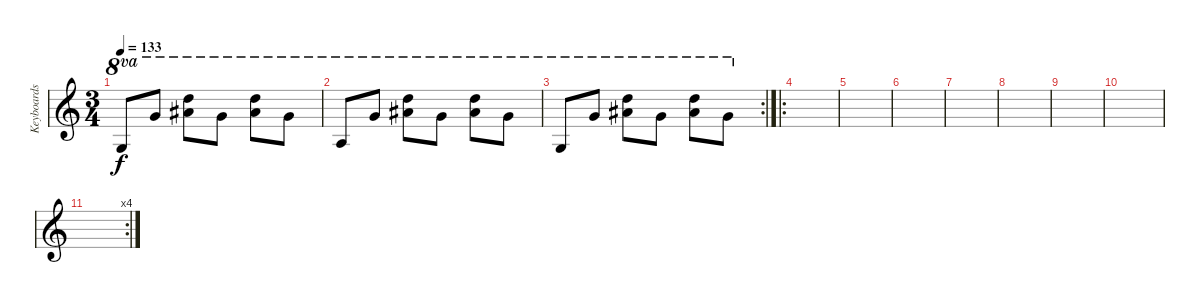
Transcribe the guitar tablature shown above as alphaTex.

\track ("Keyboards" "Keyboards") {instrument acousticgrandpiano}
\staff {score}
\tuning (E4 B3 G3 D3 A2 E2) {hide}
\ts (3 4)
\tempo 133
\clef g2
\ks aminor
12.3.8{ot 8va dy f} 15.1.8{ot 8va} (18.1 27.2).8{ot 8va} 15.1.8{ot 8va} (18.1 27.2).8{ot 8va} 15.1.8{ot 8va} |
14.3.8{ot 8va} 15.1.8{ot 8va} (18.1 27.2).8{ot 8va} 15.1.8{ot 8va} (18.1 27.2).8{ot 8va} 15.1.8{ot 8va} |
\rc 2
12.3.8{ot 8va} 15.1.8{ot 8va} (18.1 27.2).8{ot 8va} 15.1.8{ot 8va} (18.1 27.2).8{ot 8va} 15.1.8{ot 8va} |
\ro
|
|
|
|
|
|
|
\rc 4
